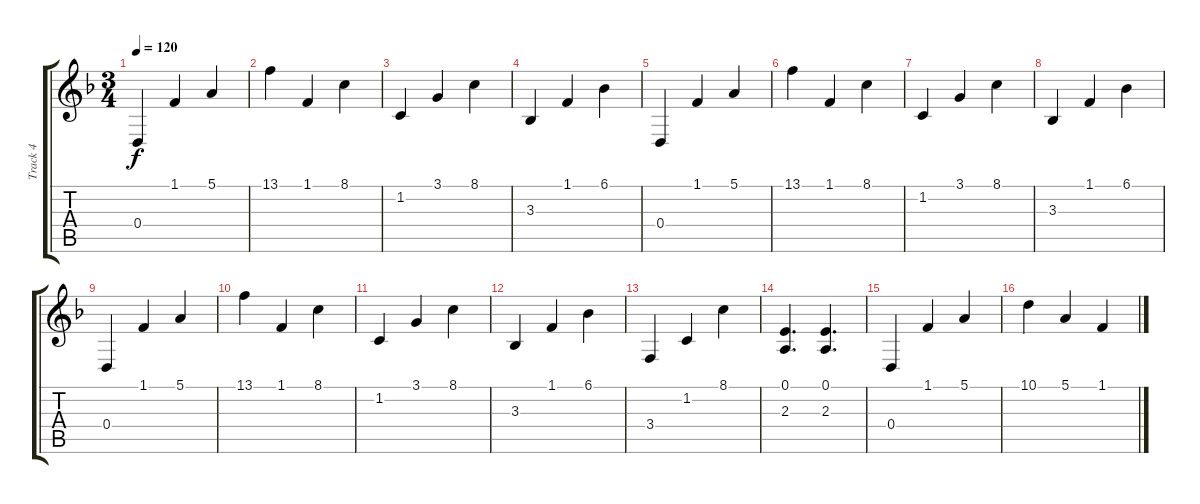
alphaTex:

\track ("Track 4" "Track 4") {instrument pizzicatostrings}
\staff {score tabs}
\tuning (E4 B3 G3 D3 A2 E2) {hide}
\ts (3 4)
\tempo 120
\clef g2
\ks dminor
0.4.4{dy f} 1.1.4 5.1.4 |
13.1.4 1.1.4 8.1.4 |
1.2.4 3.1.4 8.1.4 |
3.3.4 1.1.4 6.1.4 |
0.4.4 1.1.4 5.1.4 |
13.1.4 1.1.4 8.1.4 |
1.2.4 3.1.4 8.1.4 |
3.3.4 1.1.4 6.1.4 |
0.4.4 1.1.4 5.1.4 |
13.1.4 1.1.4 8.1.4 |
1.2.4 3.1.4 8.1.4 |
3.3.4 1.1.4 6.1.4 |
3.4.4 1.2.4 8.1.4 |
(0.1 2.3).4{d} (0.1 2.3).4{d} |
0.4.4 1.1.4 5.1.4 |
10.1.4 5.1.4 1.1.4
